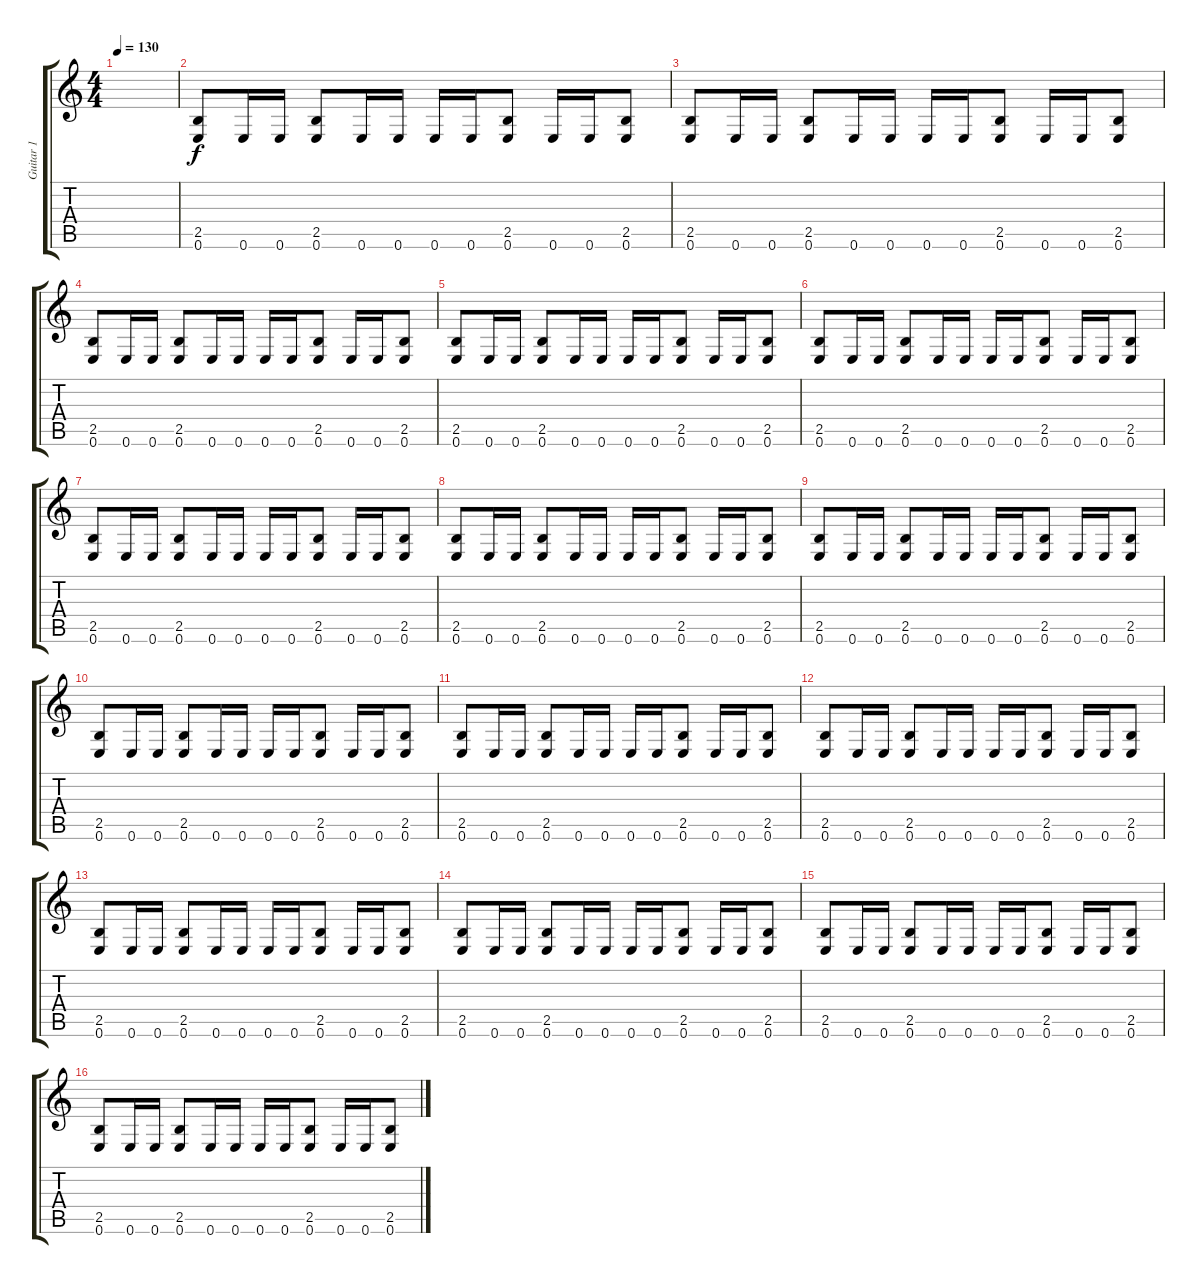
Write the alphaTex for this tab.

\track ("Guitar 1" "Guitar 1") {instrument distortionguitar}
\staff {score tabs}
\tuning (E4 B3 G3 D3 A2 E2) {hide}
\ts (4 4)
\tempo 130
\clef g2
\ks c
|
(2.5 0.6).8 0.6.16 0.6.16 (2.5 0.6).8 0.6.16 0.6.16 0.6.16 0.6.16 (2.5 0.6).8 0.6.16 0.6.16 (2.5 0.6).8 |
(2.5 0.6).8 0.6.16 0.6.16 (2.5 0.6).8 0.6.16 0.6.16 0.6.16 0.6.16 (2.5 0.6).8 0.6.16 0.6.16 (2.5 0.6).8 |
(2.5 0.6).8 0.6.16 0.6.16 (2.5 0.6).8 0.6.16 0.6.16 0.6.16 0.6.16 (2.5 0.6).8 0.6.16 0.6.16 (2.5 0.6).8 |
(2.5 0.6).8 0.6.16 0.6.16 (2.5 0.6).8 0.6.16 0.6.16 0.6.16 0.6.16 (2.5 0.6).8 0.6.16 0.6.16 (2.5 0.6).8 |
(2.5 0.6).8 0.6.16 0.6.16 (2.5 0.6).8 0.6.16 0.6.16 0.6.16 0.6.16 (2.5 0.6).8 0.6.16 0.6.16 (2.5 0.6).8 |
(2.5 0.6).8 0.6.16 0.6.16 (2.5 0.6).8 0.6.16 0.6.16 0.6.16 0.6.16 (2.5 0.6).8 0.6.16 0.6.16 (2.5 0.6).8 |
(2.5 0.6).8 0.6.16 0.6.16 (2.5 0.6).8 0.6.16 0.6.16 0.6.16 0.6.16 (2.5 0.6).8 0.6.16 0.6.16 (2.5 0.6).8 |
(2.5 0.6).8 0.6.16 0.6.16 (2.5 0.6).8 0.6.16 0.6.16 0.6.16 0.6.16 (2.5 0.6).8 0.6.16 0.6.16 (2.5 0.6).8 |
(2.5 0.6).8 0.6.16 0.6.16 (2.5 0.6).8 0.6.16 0.6.16 0.6.16 0.6.16 (2.5 0.6).8 0.6.16 0.6.16 (2.5 0.6).8 |
(2.5 0.6).8 0.6.16 0.6.16 (2.5 0.6).8 0.6.16 0.6.16 0.6.16 0.6.16 (2.5 0.6).8 0.6.16 0.6.16 (2.5 0.6).8 |
(2.5 0.6).8 0.6.16 0.6.16 (2.5 0.6).8 0.6.16 0.6.16 0.6.16 0.6.16 (2.5 0.6).8 0.6.16 0.6.16 (2.5 0.6).8 |
(2.5 0.6).8 0.6.16 0.6.16 (2.5 0.6).8 0.6.16 0.6.16 0.6.16 0.6.16 (2.5 0.6).8 0.6.16 0.6.16 (2.5 0.6).8 |
(2.5 0.6).8 0.6.16 0.6.16 (2.5 0.6).8 0.6.16 0.6.16 0.6.16 0.6.16 (2.5 0.6).8 0.6.16 0.6.16 (2.5 0.6).8 |
(2.5 0.6).8 0.6.16 0.6.16 (2.5 0.6).8 0.6.16 0.6.16 0.6.16 0.6.16 (2.5 0.6).8 0.6.16 0.6.16 (2.5 0.6).8 |
(2.5 0.6).8 0.6.16 0.6.16 (2.5 0.6).8 0.6.16 0.6.16 0.6.16 0.6.16 (2.5 0.6).8 0.6.16 0.6.16 (2.5 0.6).8
